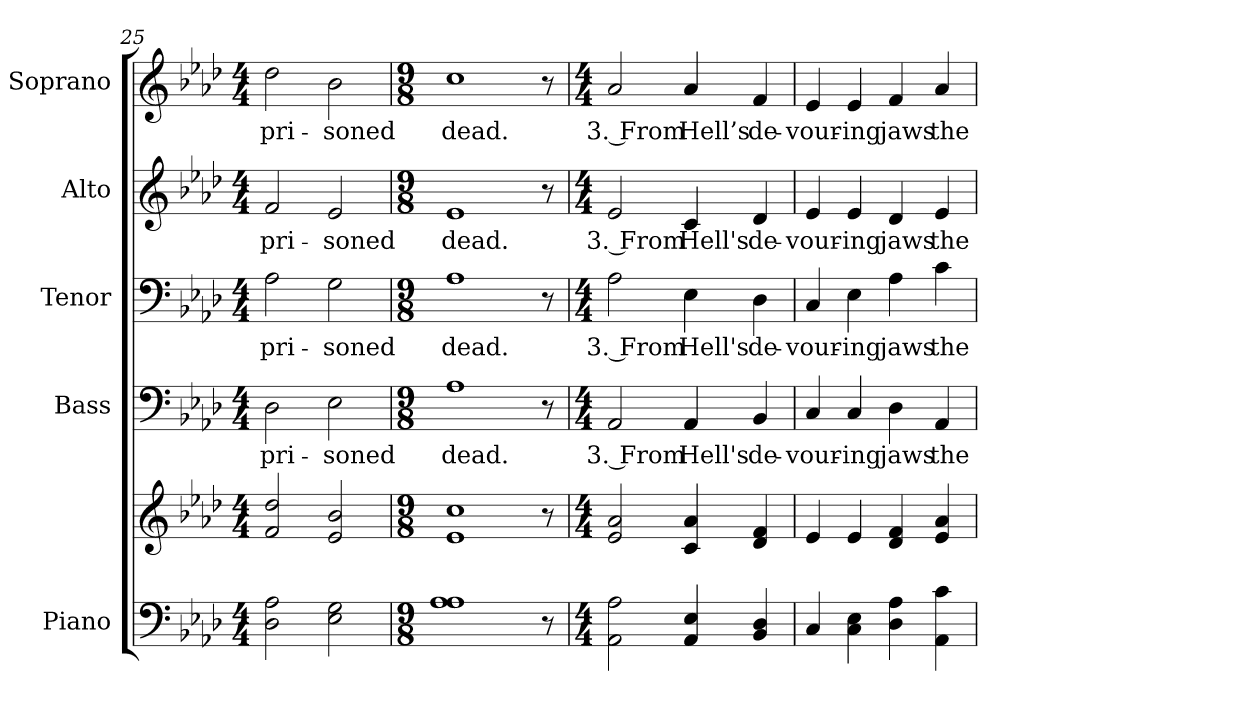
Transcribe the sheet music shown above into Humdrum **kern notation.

**kern	**kern	**kern	**text	**kern	**text	**kern	**text	**kern	**text
*part5	*part5	*part4	*part4	*part3	*part3	*part2	*part2	*part1	*part1
*staff6	*staff5	*staff4	*staff4	*staff3	*staff3	*staff2	*staff2	*staff1	*staff1
*I"Piano	*	*I"Bass	*	*I"Tenor	*	*I"Alto	*	*I"Soprano	*
*I'Pno.	*	*I'B.	*	*I'T.	*	*I'A.	*	*I'S.	*
*clefF4	*clefG2	*clefF4	*	*clefF4	*	*clefG2	*	*clefG2	*
*k[b-e-a-d-]	*k[b-e-a-d-]	*k[b-e-a-d-]	*	*k[b-e-a-d-]	*	*k[b-e-a-d-]	*	*k[b-e-a-d-]	*
*f:	*f:	*f:	*	*f:	*	*f:	*	*f:	*
*M4/4	*M4/4	*M4/4	*	*M4/4	*	*M4/4	*	*M4/4	*
=25	=25	=25	=25	=25	=25	=25	=25	=25	=25
!	!	!	!LO:LY:b:color=#000000	!	!	!	!	!	!
!	!	!	!	!	!LO:LY:b:color=#000000	!	!	!	!
!	!	!	!	!	!	!	!LO:LY:b:color=#000000	!	!
!	!	!	!	!	!	!	!	!	!LO:LY:b:color=#000000
2D-i\ 2A-i	2fi/ 2dd-i	2D-i\	-pri-	2A-i\	-pri-	2fi/	-pri-	2dd-i\	-pri-
!	!	!	!LO:LY:b:color=#000000	!	!	!	!	!	!
!	!	!	!	!	!LO:LY:b:color=#000000	!	!	!	!
!	!	!	!	!	!	!	!LO:LY:b:color=#000000	!	!
!	!	!	!	!	!	!	!	!	!LO:LY:b:color=#000000
2E-i\ 2Gi	2e-i/ 2b-i	2E-i\	-soned	2Gi\	-soned	2e-i/	-soned	2b-i\	-soned
=26	=26	=26	=26	=26	=26	=26	=26	=26	=26
*M9/8	*M9/8	*M9/8	*	*M9/8	*	*M9/8	*	*M9/8	*
!	!	!	!LO:LY:b:color=#000000	!	!	!	!	!	!
!	!	!	!	!	!LO:LY:b:color=#000000	!	!	!	!
!	!	!	!	!	!	!	!LO:LY:b:color=#000000	!	!
!	!	!	!	!	!	!	!	!	!LO:LY:b:color=#000000
1A-i 1A-i	1e-i 1cci	1A-i	dead.	1A-i	dead.	1e-i	dead.	1cci	dead.
8r	8r	8r	.	8r	.	8r	.	8r	.
!!LO:PB:g=z
=27	=27	=27	=27	=27	=27	=27	=27	=27	=27
*M4/4	*M4/4	*M4/4	*	*M4/4	*	*M4/4	*	*M4/4	*
!	!	!	!LO:LY:b:color=#000000	!	!	!	!	!	!
!	!	!	!	!	!LO:LY:b:color=#000000	!	!	!	!
!	!	!	!	!	!	!	!LO:LY:b:color=#000000	!	!
!	!	!	!	!	!	!	!	!	!LO:LY:b:color=#000000
2AA-i\ 2A-i	2e-i/ 2a-i	2AA-i/	3. From	2A-i\	3. From	2e-i/	3. From	2a-i/	3. From
!	!	!	!LO:LY:b:color=#000000	!	!	!	!	!	!
!	!	!	!	!	!LO:LY:b:color=#000000	!	!	!	!
!	!	!	!	!	!	!	!LO:LY:b:color=#000000	!	!
!	!	!	!	!	!	!	!	!	!LO:LY:b:color=#000000
4AA-i/ 4E-i	4ci/ 4a-i	4AA-i/	Hell's	4E-i\	Hell's	4ci/	Hell's	4a-i/	Hell’s
!	!	!	!LO:LY:b:color=#000000	!	!	!	!	!	!
!	!	!	!	!	!LO:LY:b:color=#000000	!	!	!	!
!	!	!	!	!	!	!	!LO:LY:b:color=#000000	!	!
!	!	!	!	!	!	!	!	!	!LO:LY:b:color=#000000
4BB-i/ 4D-i	4d-i/ 4fi	4BB-i/	de-	4D-i\	de-	4d-i/	de-	4fi/	de-
=28	=28	=28	=28	=28	=28	=28	=28	=28	=28
!	!	!	!LO:LY:b:color=#000000	!	!	!	!	!	!
!	!	!	!	!	!LO:LY:b:color=#000000	!	!	!	!
!	!	!	!	!	!	!	!LO:LY:b:color=#000000	!	!
!	!	!	!	!	!	!	!	!	!LO:LY:b:color=#000000
4Ci/	4e-i/	4Ci/	-vour-	4Ci/	-vour-	4e-i/	-vour-	4e-i/	-vour-
!	!	!	!LO:LY:b:color=#000000	!	!	!	!	!	!
!	!	!	!	!	!LO:LY:b:color=#000000	!	!	!	!
!	!	!	!	!	!	!	!LO:LY:b:color=#000000	!	!
!	!	!	!	!	!	!	!	!	!LO:LY:b:color=#000000
4Ci\ 4E-i	4e-i/	4Ci/	-ing	4E-i\	-ing	4e-i/	-ing	4e-i/	-ing
!	!	!	!LO:LY:b:color=#000000	!	!	!	!	!	!
!	!	!	!	!	!LO:LY:b:color=#000000	!	!	!	!
!	!	!	!	!	!	!	!LO:LY:b:color=#000000	!	!
!	!	!	!	!	!	!	!	!	!LO:LY:b:color=#000000
4D-i\ 4A-i	4d-i/ 4fi	4D-i\	jaws	4A-i\	jaws	4d-i/	jaws	4fi/	jaws
!	!	!	!LO:LY:b:color=#000000	!	!	!	!	!	!
!	!	!	!	!	!LO:LY:b:color=#000000	!	!	!	!
!	!	!	!	!	!	!	!LO:LY:b:color=#000000	!	!
!	!	!	!	!	!	!	!	!	!LO:LY:b:color=#000000
4AA-i\ 4ci	4e-i/ 4a-i	4AA-i/	the	4ci\	the	4e-i/	the	4a-i/	the
=	=	=	=	=	=	=	=	=	=
*-	*-	*-	*-	*-	*-	*-	*-	*-	*-
